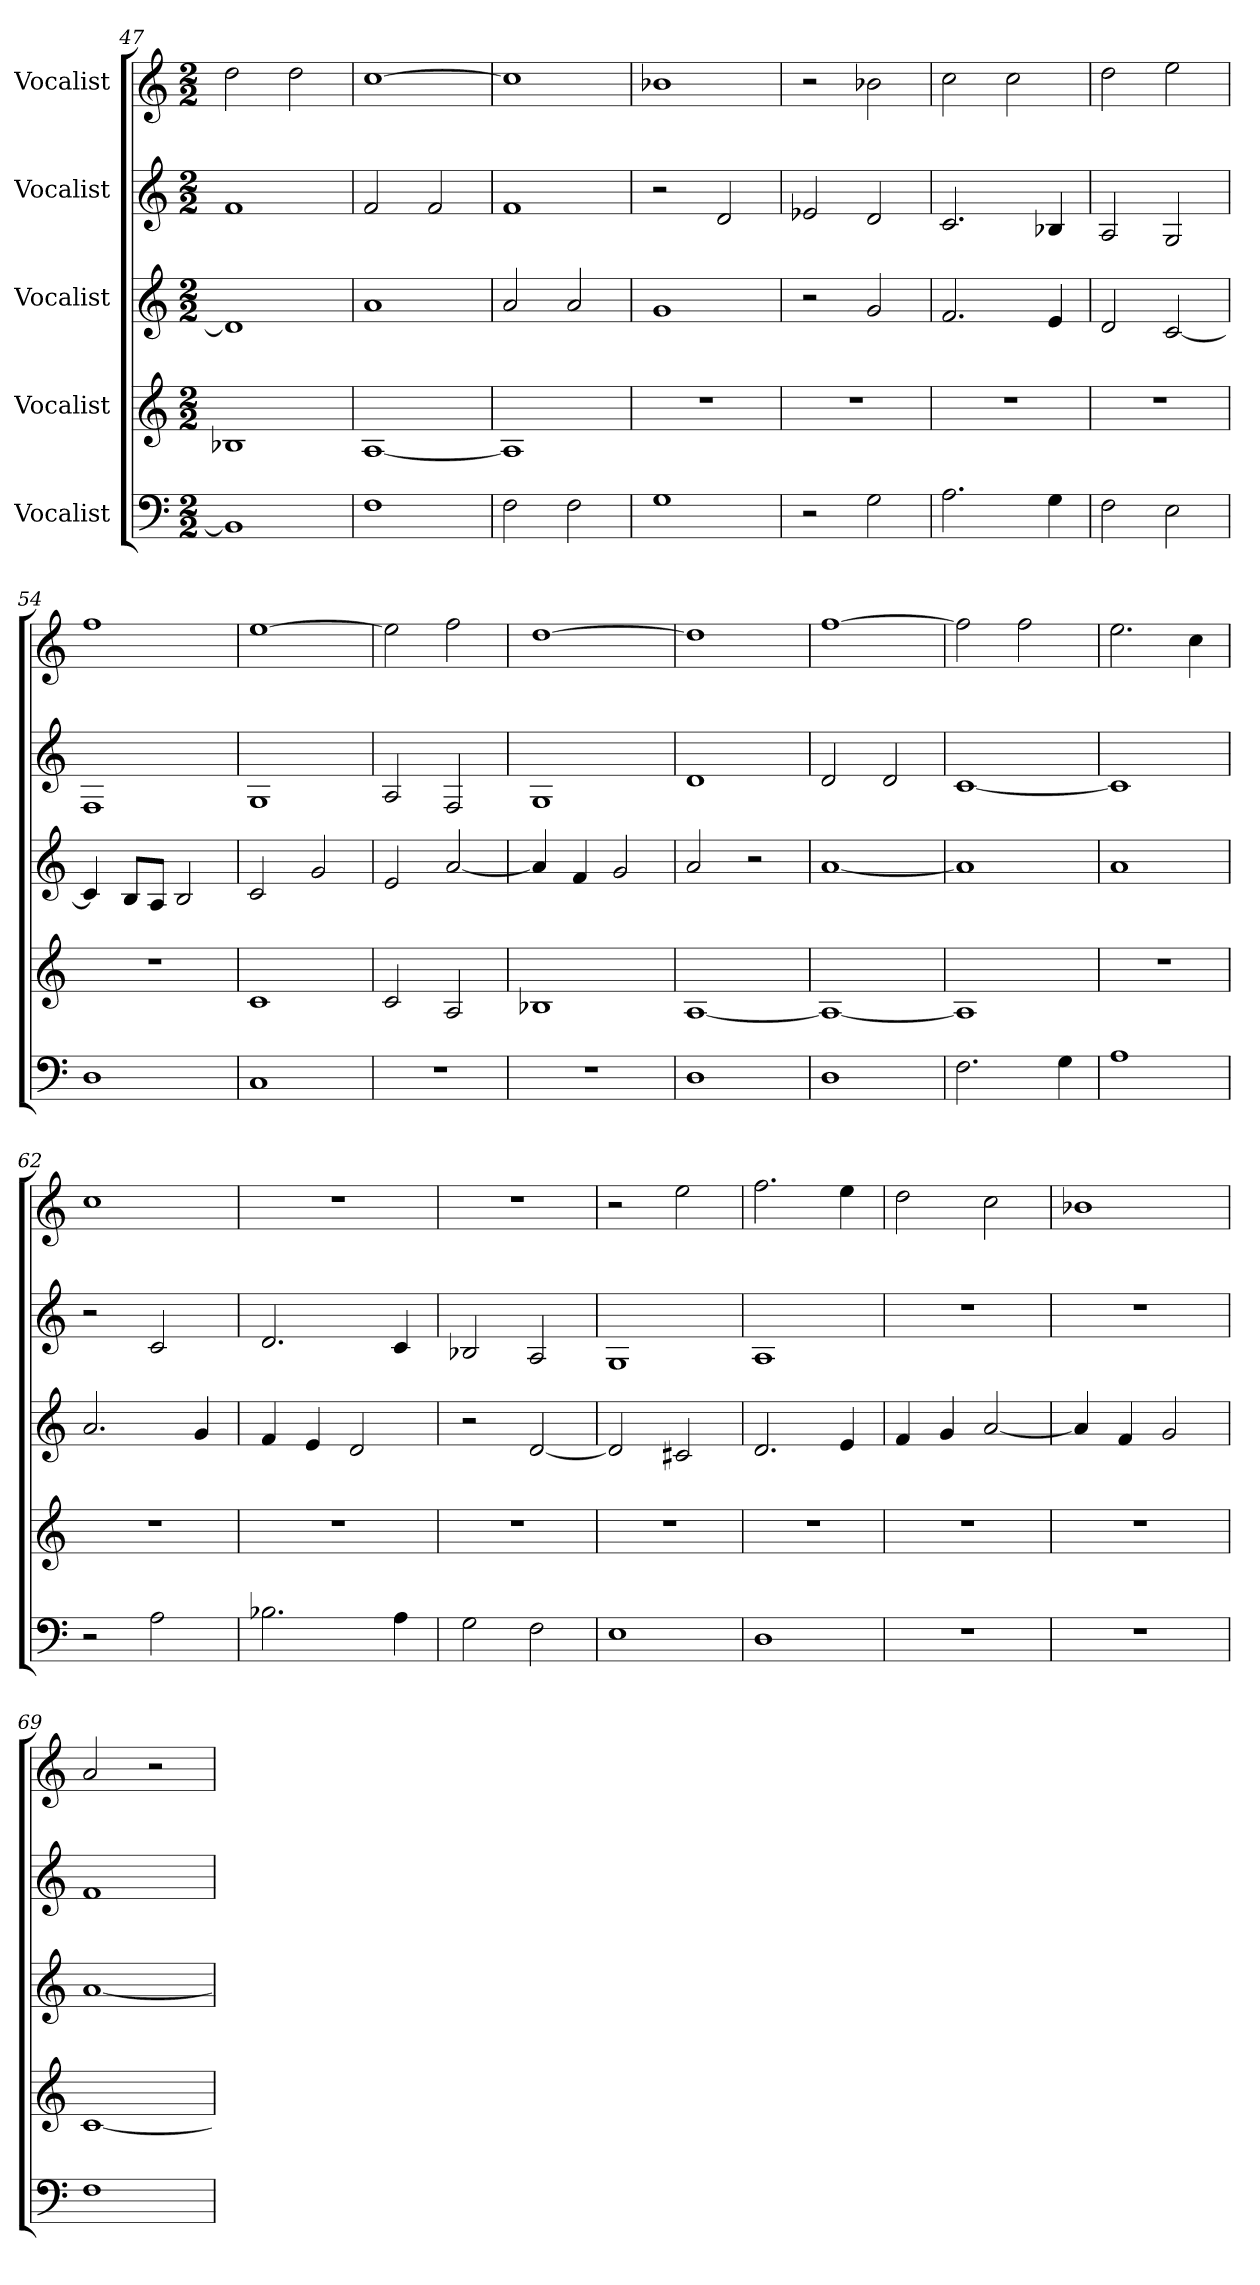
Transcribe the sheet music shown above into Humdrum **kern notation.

**kern	**kern	**kern	**kern	**kern
*part5	*part4	*part3	*part2	*part1
*staff5	*staff4	*staff3	*staff2	*staff1
*I"Vocalist	*I"Vocalist	*I"Vocalist	*I"Vocalist	*I"Vocalist
*M2/2	*M2/2	*M2/2	*M2/2	*M2/2
=47	=47	=47	=47	=47
1BB-]	1B-X	1d]	1f	2dd
.	.	.	.	2dd
=48	=48	=48	=48	=48
1F	[1A	1a	2f	[1cc
.	.	.	2f	.
=49	=49	=49	=49	=49
2F	1A]	2a	1f	1cc]
2F	.	2a	.	.
=50	=50	=50	=50	=50
1G	1r	1g	2r	1b-X
.	.	.	2d	.
=51	=51	=51	=51	=51
2r	1r	2r	2e-X	2r
2G	.	2g	2d	2b-X
=52	=52	=52	=52	=52
2.A	1r	2.f	2.c	2cc
.	.	.	.	2cc
4G	.	4e	4B-X	.
=53	=53	=53	=53	=53
2F	1r	2d	2A	2dd
2E	.	[2c	2G	2ee
=54	=54	=54	=54	=54
1D	1r	4c]	1F	1ff
.	.	8BL	.	.
.	.	8AJ	.	.
.	.	2B	.	.
=55	=55	=55	=55	=55
1C	1c	2c	1G	[1ee
.	.	2g	.	.
=56	=56	=56	=56	=56
1r	2c	2e	2A	2ee]
.	2A	[2a	2F	2ff
=57	=57	=57	=57	=57
1r	1B-X	4a]	1G	[1dd
.	.	4f	.	.
.	.	2g	.	.
=58	=58	=58	=58	=58
1D	[1A	2a	1d	1dd]
.	.	2r	.	.
=59	=59	=59	=59	=59
1D	1A_	[1a	2d	[1ff
.	.	.	2d	.
=60	=60	=60	=60	=60
2.F	1A]	1a]	[1c	2ff]
.	.	.	.	2ff
4G	.	.	.	.
=61	=61	=61	=61	=61
1A	1r	1a	1c]	2.ee
.	.	.	.	4cc
=62	=62	=62	=62	=62
2r	1r	2.a	2r	1cc
2A	.	.	2c	.
.	.	4g	.	.
=63	=63	=63	=63	=63
2.B-X	1r	4f	2.d	1r
.	.	4e	.	.
.	.	2d	.	.
4A	.	.	4c	.
=64	=64	=64	=64	=64
2G	1r	2r	2B-X	1r
2F	.	[2d	2A	.
=65	=65	=65	=65	=65
1E	1r	2d]	1G	2r
.	.	2c#X	.	2ee
=66	=66	=66	=66	=66
1D	1r	2.d	1A	2.ff
.	.	4e	.	4ee
=67	=67	=67	=67	=67
1r	1r	4f	1r	2dd
.	.	4g	.	.
.	.	[2a	.	2cc
=68	=68	=68	=68	=68
1r	1r	4a]	1r	1b-X
.	.	4f	.	.
.	.	2g	.	.
=69	=69	=69	=69	=69
1F	[1c	[1a	1f	2a
.	.	.	.	2r
=	=	=	=	=
*-	*-	*-	*-	*-
